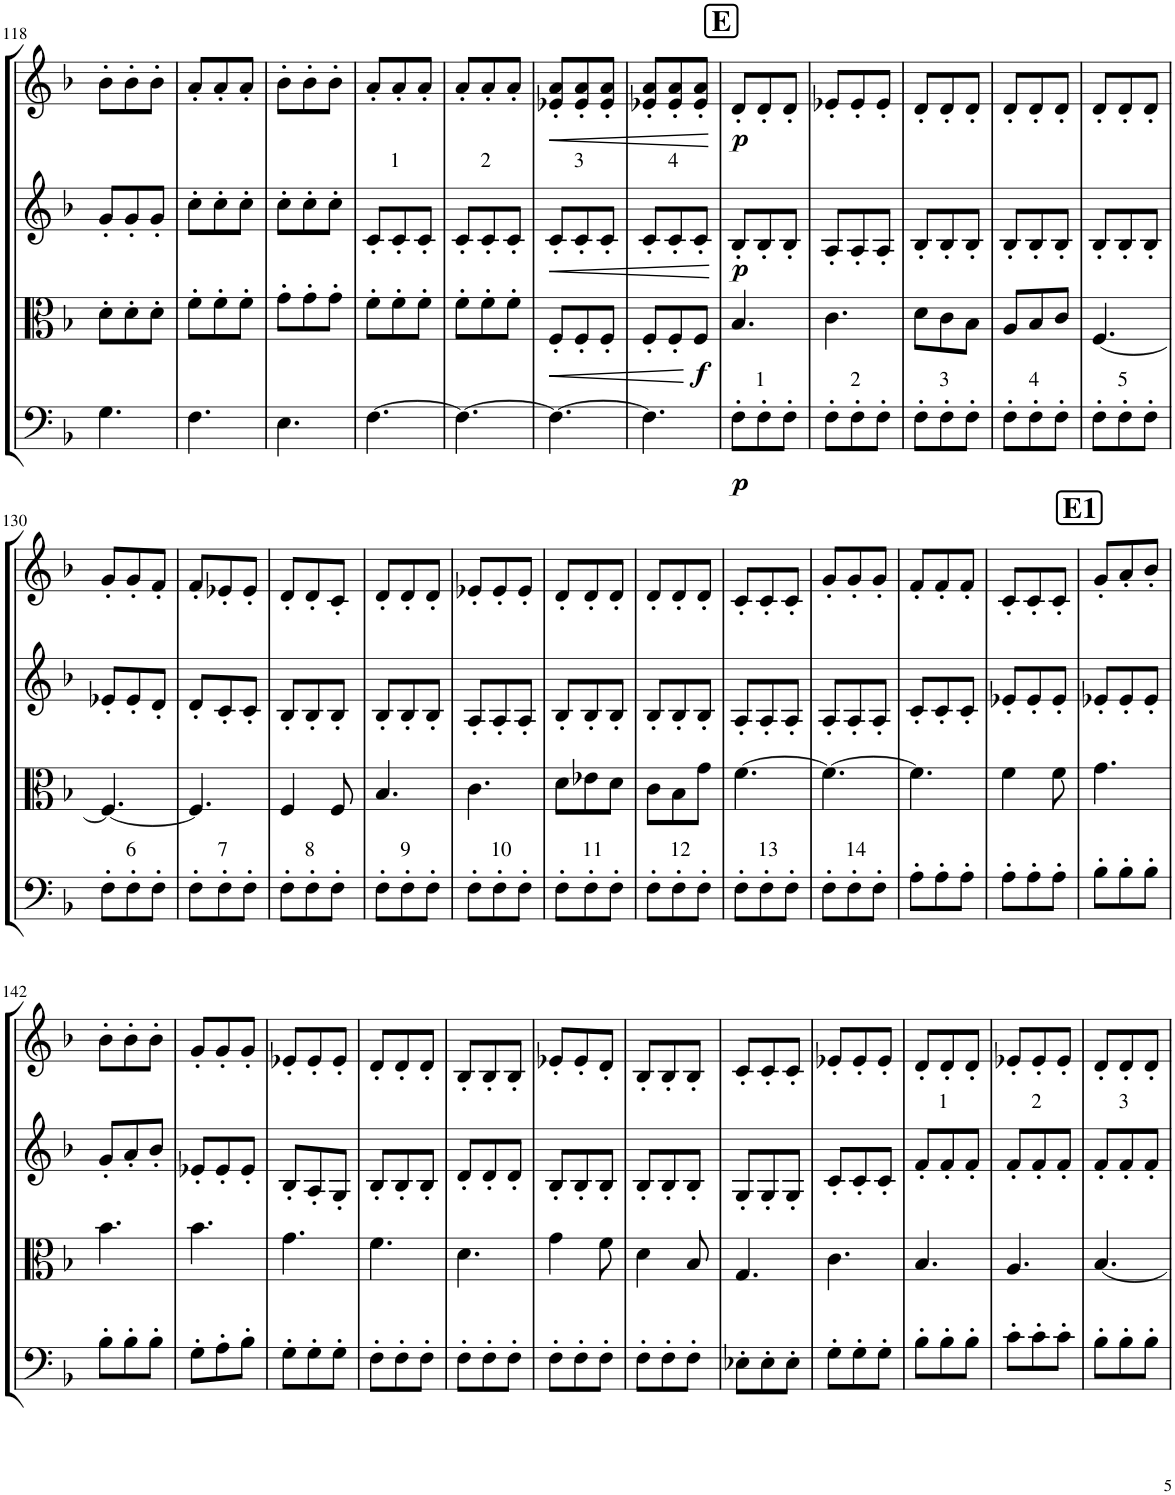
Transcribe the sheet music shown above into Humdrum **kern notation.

**kern	**dynam	**kern	**dynam	**kern	**dynam	**kern	**dynam
*part4	*part4	*part3	*part3	*part2	*part2	*part1	*part1
*staff4	*staff4	*staff3	*staff3	*staff2	*staff2	*staff1	*staff1
*I"Violoncello	*	*I"Viola	*	*I"Violin II	*	*I"Violin I	*
*I'Vc	*	*I'Vla	*	*I'Vln	*	*I'Vln	*
!!LO:PB:g=z
*clefF4	*	*clefC3	*	*clefG2	*	*clefG2	*
*k[b-]	*	*k[b-]	*	*k[b-]	*	*k[b-]	*
*M3/8	*	*M3/8	*	*M3/8	*	*M3/8	*
=118	=118	=118	=118	=118	=118	=118	=118
4.G\	.	8d'\L	.	8g'/L	.	8b-'\L	.
.	.	8d'\	.	8g'/	.	8b-'\	.
.	.	8d'\J	.	8g'/J	.	8b-'\J	.
=119	=119	=119	=119	=119	=119	=119	=119
4.F\	.	8f'\L	.	8cc'\L	.	8a'/L	.
.	.	8f'\	.	8cc'\	.	8a'/	.
.	.	8f'\J	.	8cc'\J	.	8a'/J	.
=120	=120	=120	=120	=120	=120	=120	=120
4.E\	.	8g'\L	.	8cc'\L	.	8b-'\L	.
.	.	8g'\	.	8cc'\	.	8b-'\	.
.	.	8g'\J	.	8cc'\J	.	8b-'\J	.
=121	=121	=121	=121	=121	=121	=121	=121
[4.F\	.	8f'\L	.	8c'/L	.	8a'/L	.
!	!	!	!	!LO:TX:a:t=1	!	!	!
.	.	8f'\	.	8c'/	.	8a'/	.
.	.	8f'\J	.	8c'/J	.	8a'/J	.
=122	=122	=122	=122	=122	=122	=122	=122
4.F\_	.	8f'\L	.	8c'/L	.	8a'/L	.
!	!	!	!	!LO:TX:a:t=2	!	!	!
.	.	8f'\	.	8c'/	.	8a'/	.
.	.	8f'\J	.	8c'/J	.	8a'/J	.
=123	=123	=123	=123	=123	=123	=123	=123
!	!	!	!LO:HP:b	!	!LO:HP:b	!	!LO:HP:b
4.F\_	.	8F'/L	<	8c'/L	<	8e-X/' 8a/'L	<
!	!	!	!	!LO:TX:a:t=3	!	!	!
.	.	8F'/	.	8c'/	.	8e-/' 8a/'	.
.	.	8F'/J	.	8c'/J	.	8e-/' 8a/'J	.
.	.	.	.	.	.	.	[
=124	=124	=124	=124	=124	=124	=124	=124
4.F\]	.	8F'/L	.	8c'/L	.	8e-X/' 8a/'L	.
!	!	!	!	!LO:TX:a:t=4	!	!	!
.	.	8F'/	.	8c'/	.	8e-/' 8a/'	.
!	!	!	!LO:DY:n=1:b	!	!	!	!
.	.	8F/J	[ f	8c'/J	.	8e-/' 8a/'J	.
.	.	.	.	.	[	.	.
!!LO:REH:place=s1:a:B:cj:fs=14:t=E
=125	=125	=125	=125	=125	=125	=125	=125
!	!LO:DY:b	!	!	!	!LO:DY:b	!	!LO:DY:b
8F'\L	p	4.B-/	.	8B-'/L	p	8d'/L	p
!LO:TX:a:t=1	!	!	!	!	!	!	!
8F'\	.	.	.	8B-'/	.	8d'/	.
8F'\J	.	.	.	8B-'/J	.	8d'/J	.
=126	=126	=126	=126	=126	=126	=126	=126
8F'\L	.	4.c\	.	8A'/L	.	8e-X'/L	.
!LO:TX:a:t=2	!	!	!	!	!	!	!
8F'\	.	.	.	8A'/	.	8e-'/	.
8F'\J	.	.	.	8A'/J	.	8e-'/J	.
=127	=127	=127	=127	=127	=127	=127	=127
8F'\L	.	8d\L	.	8B-'/L	.	8d'/L	.
!LO:TX:a:t=3	!	!	!	!	!	!	!
8F'\	.	8c\	.	8B-'/	.	8d'/	.
8F'\J	.	8B-\J	.	8B-'/J	.	8d'/J	.
=128	=128	=128	=128	=128	=128	=128	=128
8F'\L	.	8A/L	.	8B-'/L	.	8d'/L	.
!LO:TX:a:t=4	!	!	!	!	!	!	!
8F'\	.	8B-/	.	8B-'/	.	8d'/	.
8F'\J	.	8c/J	.	8B-'/J	.	8d'/J	.
=129	=129	=129	=129	=129	=129	=129	=129
8F'\L	.	[4.F/	.	8B-'/L	.	8d'/L	.
!LO:TX:a:t=5	!	!	!	!	!	!	!
8F'\	.	.	.	8B-'/	.	8d'/	.
8F'\J	.	.	.	8B-'/J	.	8d'/J	.
!!LO:LB:g=z
=130	=130	=130	=130	=130	=130	=130	=130
8F'\L	.	4.F/_	.	8e-X'/L	.	8g'/L	.
!LO:TX:a:t=6	!	!	!	!	!	!	!
8F'\	.	.	.	8e-'/	.	8g'/	.
8F'\J	.	.	.	8d'/J	.	8f'/J	.
=131	=131	=131	=131	=131	=131	=131	=131
8F'\L	.	4.F/]	.	8d'/L	.	8f'/L	.
!LO:TX:a:t=7	!	!	!	!	!	!	!
8F'\	.	.	.	8c'/	.	8e-X'/	.
8F'\J	.	.	.	8c'/J	.	8e-'/J	.
=132	=132	=132	=132	=132	=132	=132	=132
8F'\L	.	4F/	.	8B-'/L	.	8d'/L	.
!LO:TX:a:t=8	!	!	!	!	!	!	!
8F'\	.	.	.	8B-'/	.	8d'/	.
8F'\J	.	8F/	.	8B-'/J	.	8c'/J	.
=133	=133	=133	=133	=133	=133	=133	=133
8F'\L	.	4.B-/	.	8B-'/L	.	8d'/L	.
!LO:TX:a:t=9	!	!	!	!	!	!	!
8F'\	.	.	.	8B-'/	.	8d'/	.
8F'\J	.	.	.	8B-'/J	.	8d'/J	.
=134	=134	=134	=134	=134	=134	=134	=134
8F'\L	.	4.c\	.	8A'/L	.	8e-X'/L	.
!LO:TX:a:t=10	!	!	!	!	!	!	!
8F'\	.	.	.	8A'/	.	8e-'/	.
8F'\J	.	.	.	8A'/J	.	8e-'/J	.
=135	=135	=135	=135	=135	=135	=135	=135
8F'\L	.	8d\L	.	8B-'/L	.	8d'/L	.
!LO:TX:a:t=11	!	!	!	!	!	!	!
8F'\	.	8e-X\	.	8B-'/	.	8d'/	.
8F'\J	.	8d\J	.	8B-'/J	.	8d'/J	.
=136	=136	=136	=136	=136	=136	=136	=136
8F'\L	.	8c\L	.	8B-'/L	.	8d'/L	.
!LO:TX:a:t=12	!	!	!	!	!	!	!
8F'\	.	8B-\	.	8B-'/	.	8d'/	.
8F'\J	.	8g\J	.	8B-'/J	.	8d'/J	.
=137	=137	=137	=137	=137	=137	=137	=137
8F'\L	.	[4.f\	.	8A'/L	.	8c'/L	.
!LO:TX:a:t=13	!	!	!	!	!	!	!
8F'\	.	.	.	8A'/	.	8c'/	.
8F'\J	.	.	.	8A'/J	.	8c'/J	.
=138	=138	=138	=138	=138	=138	=138	=138
8F'\L	.	4.f\_	.	8A'/L	.	8g'/L	.
!LO:TX:a:t=14	!	!	!	!	!	!	!
8F'\	.	.	.	8A'/	.	8g'/	.
8F'\J	.	.	.	8A'/J	.	8g'/J	.
=139	=139	=139	=139	=139	=139	=139	=139
8A'\L	.	4.f\]	.	8c'/L	.	8f'/L	.
8A'\	.	.	.	8c'/	.	8f'/	.
8A'\J	.	.	.	8c'/J	.	8f'/J	.
=140	=140	=140	=140	=140	=140	=140	=140
8A'\L	.	4f\	.	8e-X'/L	.	8c'/L	.
8A'\	.	.	.	8e-'/	.	8c'/	.
8A'\J	.	8f\	.	8e-'/J	.	8c'/J	.
!!LO:REH:place=s1:a:B:cj:fs=14:t=E1
=141	=141	=141	=141	=141	=141	=141	=141
8B-'\L	.	4.g\	.	8e-X'/L	.	8g'/L	.
8B-'\	.	.	.	8e-'/	.	8a'/	.
8B-'\J	.	.	.	8e-'/J	.	8b-'/J	.
!!LO:LB:g=z
=142	=142	=142	=142	=142	=142	=142	=142
8B-'\L	.	4.b-\	.	8g'/L	.	8b-'\L	.
8B-'\	.	.	.	8a'/	.	8b-'\	.
8B-'\J	.	.	.	8b-'/J	.	8b-'\J	.
=143	=143	=143	=143	=143	=143	=143	=143
8G'\L	.	4.b-\	.	8e-X'/L	.	8g'/L	.
8A'\	.	.	.	8e-'/	.	8g'/	.
8B-'\J	.	.	.	8e-'/J	.	8g'/J	.
=144	=144	=144	=144	=144	=144	=144	=144
8G'\L	.	4.g\	.	8B-'/L	.	8e-X'/L	.
8G'\	.	.	.	8A'/	.	8e-'/	.
8G'\J	.	.	.	8G'/J	.	8e-'/J	.
=145	=145	=145	=145	=145	=145	=145	=145
8F'\L	.	4.f\	.	8B-'/L	.	8d'/L	.
8F'\	.	.	.	8B-'/	.	8d'/	.
8F'\J	.	.	.	8B-'/J	.	8d'/J	.
=146	=146	=146	=146	=146	=146	=146	=146
8F'\L	.	4.d\	.	8d'/L	.	8B-'/L	.
8F'\	.	.	.	8d'/	.	8B-'/	.
8F'\J	.	.	.	8d'/J	.	8B-'/J	.
=147	=147	=147	=147	=147	=147	=147	=147
8F'\L	.	4g\	.	8B-'/L	.	8e-X'/L	.
8F'\	.	.	.	8B-'/	.	8e-'/	.
8F'\J	.	8f\	.	8B-'/J	.	8d'/J	.
=148	=148	=148	=148	=148	=148	=148	=148
8F'\L	.	4d\	.	8B-'/L	.	8B-'/L	.
8F'\	.	.	.	8B-'/	.	8B-'/	.
8F'\J	.	8B-/	.	8B-'/J	.	8B-'/J	.
=149	=149	=149	=149	=149	=149	=149	=149
8E-X'\L	.	4.G/	.	8G'/L	.	8c'/L	.
8E-'\	.	.	.	8G'/	.	8c'/	.
8E-'\J	.	.	.	8G'/J	.	8c'/J	.
=150	=150	=150	=150	=150	=150	=150	=150
8G'\L	.	4.c\	.	8c'/L	.	8e-X'/L	.
8G'\	.	.	.	8c'/	.	8e-'/	.
8G'\J	.	.	.	8c'/J	.	8e-'/J	.
=151	=151	=151	=151	=151	=151	=151	=151
8B-'\L	.	4.B-/	.	8f'/L	.	8d'/L	.
!	!	!	!	!LO:TX:a:t=1	!	!	!
8B-'\	.	.	.	8f'/	.	8d'/	.
8B-'\J	.	.	.	8f'/J	.	8d'/J	.
=152	=152	=152	=152	=152	=152	=152	=152
8c'\L	.	4.A/	.	8f'/L	.	8e-X'/L	.
!	!	!	!	!LO:TX:a:t=2	!	!	!
8c'\	.	.	.	8f'/	.	8e-'/	.
8c'\J	.	.	.	8f'/J	.	8e-'/J	.
=153	=153	=153	=153	=153	=153	=153	=153
8B-'\L	.	[4.B-/	.	8f'/L	.	8d'/L	.
!	!	!	!	!LO:TX:a:t=3	!	!	!
8B-'\	.	.	.	8f'/	.	8d'/	.
8B-'\J	.	.	.	8f'/J	.	8d'/J	.
=	=	=	=	=	=	=	=
*-	*-	*-	*-	*-	*-	*-	*-
